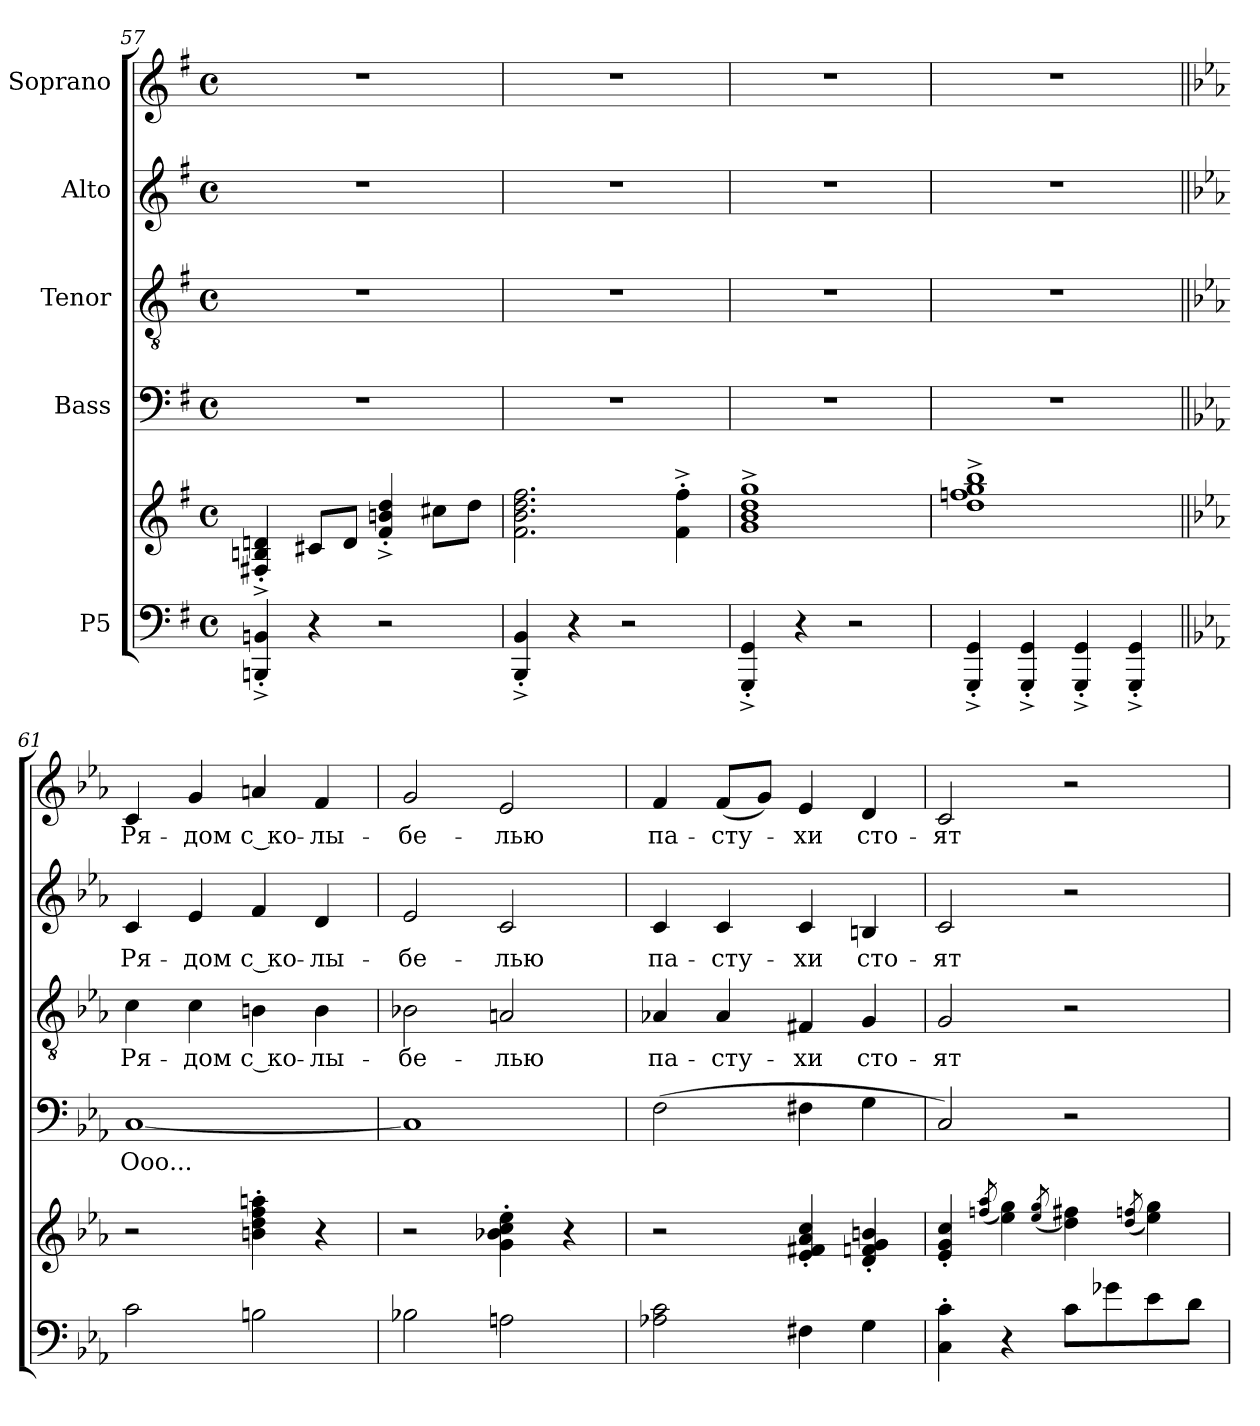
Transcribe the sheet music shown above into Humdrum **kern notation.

**kern	**kern	**kern	**text	**kern	**text	**kern	**text	**kern	**text
*part5	*part5	*part4	*part4	*part3	*part3	*part2	*part2	*part1	*part1
*staff6	*staff5	*staff4	*staff4	*staff3	*staff3	*staff2	*staff2	*staff1	*staff1
*I"P5	*	*I"Bass	*	*I"Tenor	*	*I"Alto	*	*I"Soprano	*
*clefF4	*clefG2	*clefF4	*	*clefGv2	*	*clefG2	*	*clefG2	*
*	*	*	*	*ITrd7c12	*	*	*	*	*
*k[f#]	*k[f#]	*k[f#]	*	*k[f#]	*	*k[f#]	*	*k[f#]	*
*G:	*G:	*G:	*	*G:	*	*G:	*	*G:	*
*M4/4	*M4/4	*M4/4	*	*M4/4	*	*M4/4	*	*M4/4	*
*met(c)	*met(c)	*met(c)	*	*met(c)	*	*met(c)	*	*met(c)	*
=57	=57	=57	=57	=57	=57	=57	=57	=57	=57
4BBBni/'^ 4BBni'^	4F#Xi/'^ 4Bni'^ 4dni'^	1r	.	1r	.	1r	.	1r	.
4r	8c#Xi/L	.	.	.	.	.	.	.	.
.	8di/J	.	.	.	.	.	.	.	.
2r	4f#i/'^ 4bni'^ 4ddi'^	.	.	.	.	.	.	.	.
.	8cc#Xi\L	.	.	.	.	.	.	.	.
.	8ddi\J	.	.	.	.	.	.	.	.
!!LO:PB:g=z
=58	=58	=58	=58	=58	=58	=58	=58	=58	=58
4BBBi/'^ 4BBi'^	2.f#i\ 2.bi 2.ddi 2.ff#i	1r	.	1r	.	1r	.	1r	.
4r	.	.	.	.	.	.	.	.	.
2r	.	.	.	.	.	.	.	.	.
.	4f#i\'^ 4ff#i'^	.	.	.	.	.	.	.	.
=59	=59	=59	=59	=59	=59	=59	=59	=59	=59
4GGGi/'^ 4GGi'^	1gi^ 1bi^ 1ddi^ 1ggi^	1r	.	1r	.	1r	.	1r	.
4r	.	.	.	.	.	.	.	.	.
2r	.	.	.	.	.	.	.	.	.
=60	=60	=60	=60	=60	=60	=60	=60	=60	=60
4GGGi/'^ 4GGi'^	1ddi^ 1ffni^ 1ggi^ 1bbi^	1r	.	1r	.	1r	.	1r	.
4GGGi/'^ 4GGi'^	.	.	.	.	.	.	.	.	.
4GGGi/'^ 4GGi'^	.	.	.	.	.	.	.	.	.
4GGGi/'^ 4GGi'^	.	.	.	.	.	.	.	.	.
=61||	=61||	=61||	=61||	=61||	=61||	=61||	=61||	=61||	=61||
*k[b-e-a-]	*k[b-e-a-]	*k[b-e-a-]	*	*k[b-e-a-]	*	*k[b-e-a-]	*	*k[b-e-a-]	*
*E-:	*E-:	*E-:	*	*E-:	*	*E-:	*	*E-:	*
!	!	!	!LO:LY:b:color=#000000	!	!	!	!	!	!
!	!	!	!	!	!LO:LY:b:color=#000000	!	!	!	!
!	!	!	!	!	!	!	!LO:LY:b:color=#000000	!	!
!	!	!	!	!	!	!	!	!	!LO:LY:b:color=#000000
2ci\	2r	[1Ci	Ооо...	4Ci\	Ря-	4ci/	Ря-	4ci/	Ря-
!	!	!	!	!	!LO:LY:b:color=#000000	!	!	!	!
!	!	!	!	!	!	!	!LO:LY:b:color=#000000	!	!
!	!	!	!	!	!	!	!	!	!LO:LY:b:color=#000000
.	.	.	.	4Ci\	-дом	4e-i/	-дом	4gi/	-дом
!	!	!	!	!	!LO:LY:b:color=#000000	!	!	!	!
!	!	!	!	!	!	!	!LO:LY:b:color=#000000	!	!
!	!	!	!	!	!	!	!	!	!LO:LY:b:color=#000000
2Bni\	4bni\' 4ddi' 4ffi' 4aani'	.	.	4BBni\	с ко-	4fi/	с ко-	4ani/	с ко-
!	!	!	!	!	!LO:LY:b:color=#000000	!	!	!	!
!	!	!	!	!	!	!	!LO:LY:b:color=#000000	!	!
!	!	!	!	!	!	!	!	!	!LO:LY:b:color=#000000
.	4r	.	.	4BBi\	-лы-	4di/	-лы-	4fi/	-лы-
=62	=62	=62	=62	=62	=62	=62	=62	=62	=62
!	!	!	!	!	!LO:LY:b:color=#000000	!	!	!	!
!	!	!	!	!	!	!	!LO:LY:b:color=#000000	!	!
!	!	!	!	!	!	!	!	!	!LO:LY:b:color=#000000
2B-Xi\	2r	1Ci]	.	2BB-Xi\	-бе-	2e-i/	-бе-	2gi/	-бе-
!	!	!	!	!	!LO:LY:b:color=#000000	!	!	!	!
!	!	!	!	!	!	!	!LO:LY:b:color=#000000	!	!
!	!	!	!	!	!	!	!	!	!LO:LY:b:color=#000000
2Ani\	4gi\' 4b-Xi' 4cci' 4ee-i'	.	.	2AAni/	-лью	2ci/	-лью	2e-i/	-лью
.	4r	.	.	.	.	.	.	.	.
!!LO:LB:g=z
=63	=63	=63	=63	=63	=63	=63	=63	=63	=63
!	!	!	!	!	!LO:LY:b:color=#000000	!	!	!	!
!	!	!	!	!	!	!	!LO:LY:b:color=#000000	!	!
!	!	!	!	!	!	!	!	!	!LO:LY:b:color=#000000
2A-Xi\ 2ci	2r	(2Fi\	.	4AA-Xi/	па-	4ci/	па-	4fi/	па-
!	!	!	!	!	!LO:LY:b:color=#000000	!	!	!	!
!	!	!	!	!	!	!	!LO:LY:b:color=#000000	!	!
!	!	!	!	!	!	!	!	!	!LO:LY:b:color=#000000
.	.	.	.	4AA-i/	-сту-	4ci/	-сту-	(8fi/L	-сту-
.	.	.	.	.	.	.	.	8gi/J)	.
!	!	!	!	!	!LO:LY:b:color=#000000	!	!	!	!
!	!	!	!	!	!	!	!LO:LY:b:color=#000000	!	!
!	!	!	!	!	!	!	!	!	!LO:LY:b:color=#000000
4F#Xi\	4e-i/' 4f#Xi' 4a-i' 4cci'	4F#Xi\	.	4FF#Xi/	-хи	4ci/	-хи	4e-i/	-хи
!	!	!	!	!	!LO:LY:b:color=#000000	!	!	!	!
!	!	!	!	!	!	!	!LO:LY:b:color=#000000	!	!
!	!	!	!	!	!	!	!	!	!LO:LY:b:color=#000000
4Gi\	4di/' 4fni' 4gi' 4bni'	4Gi\	.	4GGi/	сто-	4Bni/	сто-	4di/	сто-
=64	=64	=64	=64	=64	=64	=64	=64	=64	=64
!	!	!	!	!	!LO:LY:b:color=#000000	!	!	!	!
!	!	!	!	!	!	!	!LO:LY:b:color=#000000	!	!
!	!	!	!	!	!	!	!	!	!LO:LY:b:color=#000000
4Ci\' 4ci'	4e-i/' 4gi' 4cci'	2Ci/)	.	2GGi/	-ят	2ci/	-ят	2ci/	-ят
.	(8qffni/ 8qaa-i	.	.	.	.	.	.	.	.
4r	4ee-i\ 4ggi)	.	.	.	.	.	.	.	.
.	(8qee-i/ 8qggi	.	.	.	.	.	.	.	.
8ci\L	4ddi\ 4ff#Xi)	2r	.	2r	.	2r	.	2r	.
8g-Xi\	.	.	.	.	.	.	.	.	.
.	(8qddi/ 8qffni	.	.	.	.	.	.	.	.
8e-i\	4ee-i\ 4ggi)	.	.	.	.	.	.	.	.
8di\J	.	.	.	.	.	.	.	.	.
=	=	=	=	=	=	=	=	=	=
*-	*-	*-	*-	*-	*-	*-	*-	*-	*-
